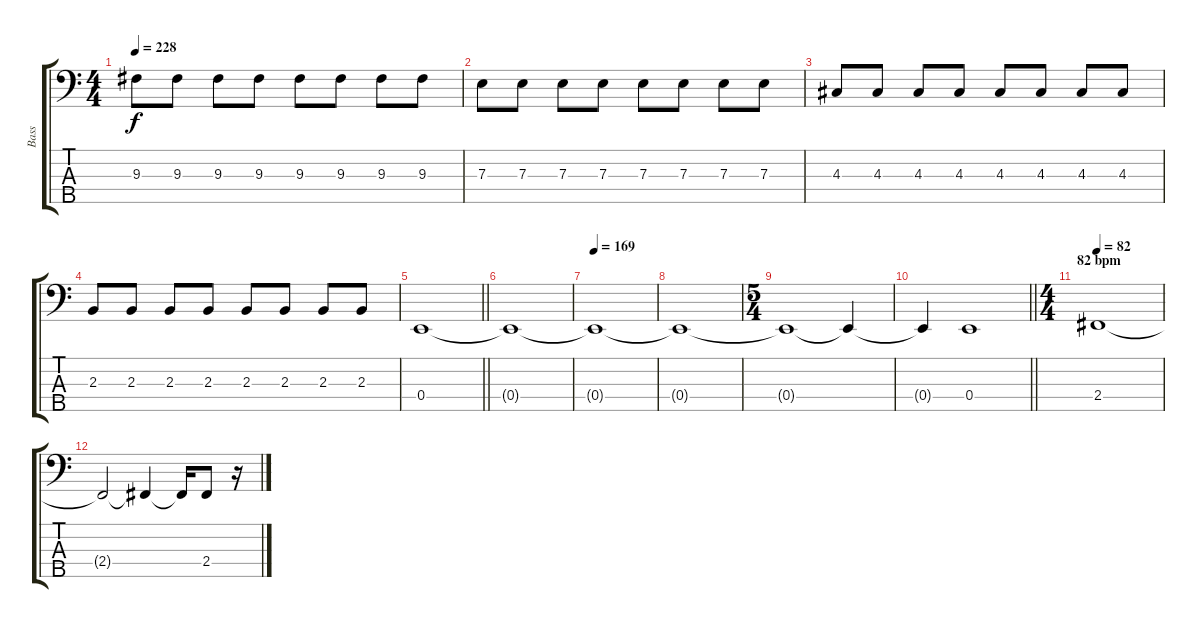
\track ("Bass" "Bass") {instrument electricbassfinger}
\staff {score tabs}
\tuning (G2 D2 A1 E1 B0) {hide}
\ts (4 4)
\tempo 228
\clef f4
\ks c
9.3.8{dy f} 9.3.8 9.3.8 9.3.8 9.3.8 9.3.8 9.3.8 9.3.8 |
7.3.8 7.3.8 7.3.8 7.3.8 7.3.8 7.3.8 7.3.8 7.3.8 |
4.3.8 4.3.8 4.3.8 4.3.8 4.3.8 4.3.8 4.3.8 4.3.8 |
2.3.8 2.3.8 2.3.8 2.3.8 2.3.8 2.3.8 2.3.8 2.3.8 |
\barLineRight lightlight
0.4.1 |
0.4{t}.1 |
\tempo 169
0.4{t}.1 |
0.4{t}.1 |
\ts (5 4)
0.4{t}.1 0.4{t}.4 |
\barLineRight lightlight
0.4{t}.4 0.4.1 |
\ts (4 4)
\section ("" "82 bpm")
\tempo 82
2.4.1 |
2.4{t}.2 2.4{t}.4 2.4{t}.16 2.4.8 r.16
